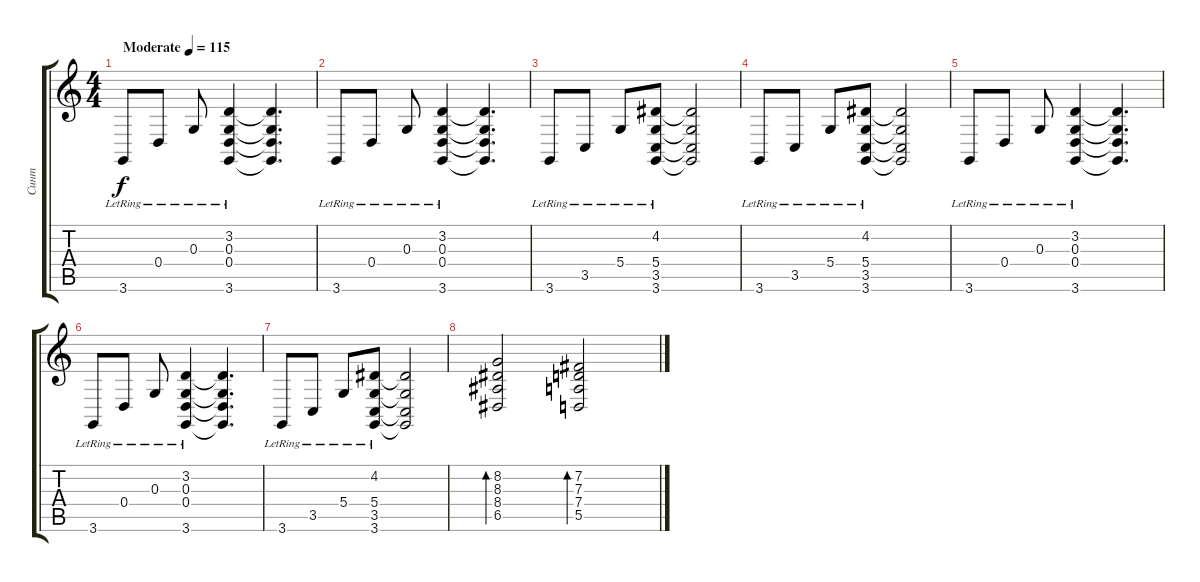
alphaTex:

\track ("Синт" "Синт") {instrument electricgrandpiano}
\staff {score tabs}
\tuning (E4 B3 G3 D3 A2 E2) {hide}
\ts (4 4)
\tempo (115 "Moderate")
\clef g2
\ks c
3.6{lr}.8{dy f instrument electricgrandpiano} 0.4{lr}.8 0.3{lr}.8 (3.2{lr} 0.3 0.4 3.6).4 (3.2{t} 0.3{t} 0.4{t} 3.6{t}).4{d} |
3.6{lr}.8 0.4{lr}.8 0.3{lr}.8 (3.2{lr} 0.3 0.4 3.6).4 (3.2{t} 0.3{t} 0.4{t} 3.6{t}).4{d} |
3.6{lr}.8 3.5{lr}.8 5.4{lr}.8 (4.2{lr} 5.4 3.5 3.6).8 (4.2{t} 5.4{t} 3.5{t} 3.6{t}).2 |
3.6{lr}.8 3.5{lr}.8 5.4{lr}.8 (4.2{lr} 5.4 3.5 3.6).8 (4.2{t} 5.4{t} 3.5{t} 3.6{t}).2 |
3.6{lr}.8 0.4{lr}.8 0.3{lr}.8 (3.2{lr} 0.3 0.4 3.6).4 (3.2{t} 0.3{t} 0.4{t} 3.6{t}).4{d} |
3.6{lr}.8 0.4{lr}.8 0.3{lr}.8 (3.2{lr} 0.3 0.4 3.6).4 (3.2{t} 0.3{t} 0.4{t} 3.6{t}).4{d} |
3.6{lr}.8 3.5{lr}.8 5.4{lr}.8 (4.2{lr} 5.4 3.5 3.6).8 (4.2{t} 5.4{t} 3.5{t} 3.6{t}).2 |
(8.2 8.3 8.4 6.5).2{bd 60} (7.2 7.3 7.4 5.5).2{bd 60}
